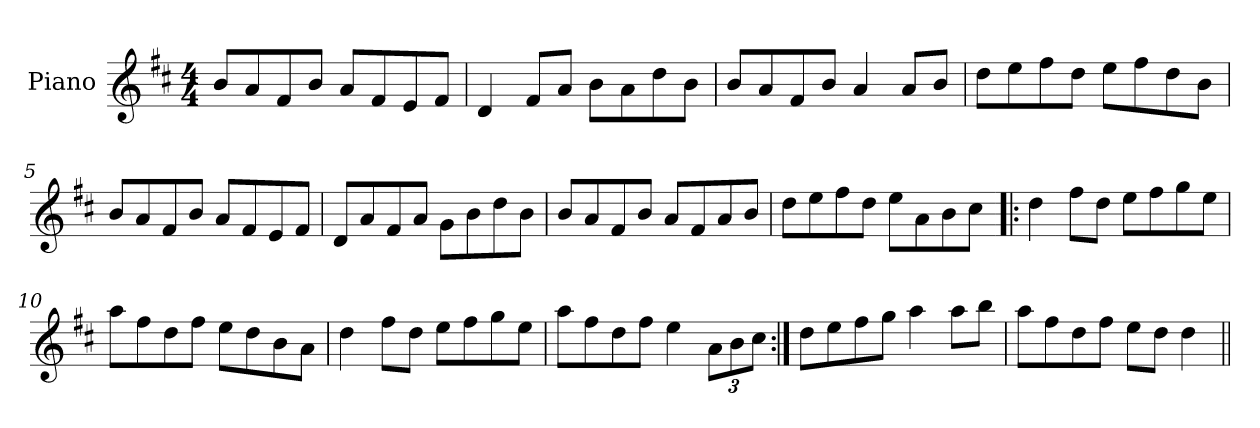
**kern
*part1
*staff1
*I"Piano
*I'Pno
*clefG2
*k[f#c#]
*D:
*M4/4
=1
8b/L
8a/
8f#/
8b/J
8a/L
8f#/
8e/
8f#/J
=2
4d/
8f#/L
8a/J
8b\L
8a\
8dd\
8b\J
=3
8b/L
8a/
8f#/
8b/J
4a/
8a/L
8b/J
=4
8dd\L
8ee\
8ff#\
8dd\J
8ee\L
8ff#\
8dd\
8b\J
!!LO:LB:g=z
=5
8b/L
8a/
8f#/
8b/J
8a/L
8f#/
8e/
8f#/J
=6
8d/L
8a/
8f#/
8a/J
8g\L
8b\
8dd\
8b\J
=7
8b/L
8a/
8f#/
8b/J
8a/L
8f#/
8a/
8b/J
=8
8dd\L
8ee\
8ff#\
8dd\J
8ee\L
8a\
8b\
8cc#\J
!!LO:LB:g=z
=9!|:
4dd\
8ff#\L
8dd\J
8ee\L
8ff#\
8gg\
8ee\J
=10
8aa\L
8ff#\
8dd\
8ff#\J
8ee\L
8dd\
8b\
8a\J
=11
4dd\
8ff#\L
8dd\J
8ee\L
8ff#\
8gg\
8ee\J
=12
8aa\L
8ff#\
8dd\
8ff#\J
4ee\
12a\L
12b\
12cc#\J
!!LO:LB:g=z
=13:|!
8dd\L
8ee\
8ff#\
8gg\J
4aa\
8aa\L
8bb\J
=14
8aa\L
8ff#\
8dd\
8ff#\J
8ee\L
8dd\J
4dd\
=||
*-
